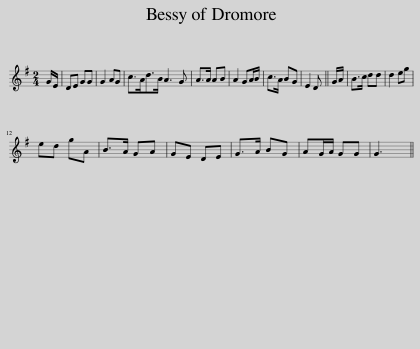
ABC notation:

X:1
L:1/8
M:2/4
I:linebreak $
K:G
V:1 treble
V:1
 G/E/ | DE GG | G2 AG | c>Ad>B A3 G | A>A AB | %5
 A2 GA/B/ | c>A BG | E2 D || G/A/ | B>c dd | %10
 d2 eg |$ ed gA | B>A GA | GE DE | G>A BG | %15
 AG/A/ GG | G3 || %17
